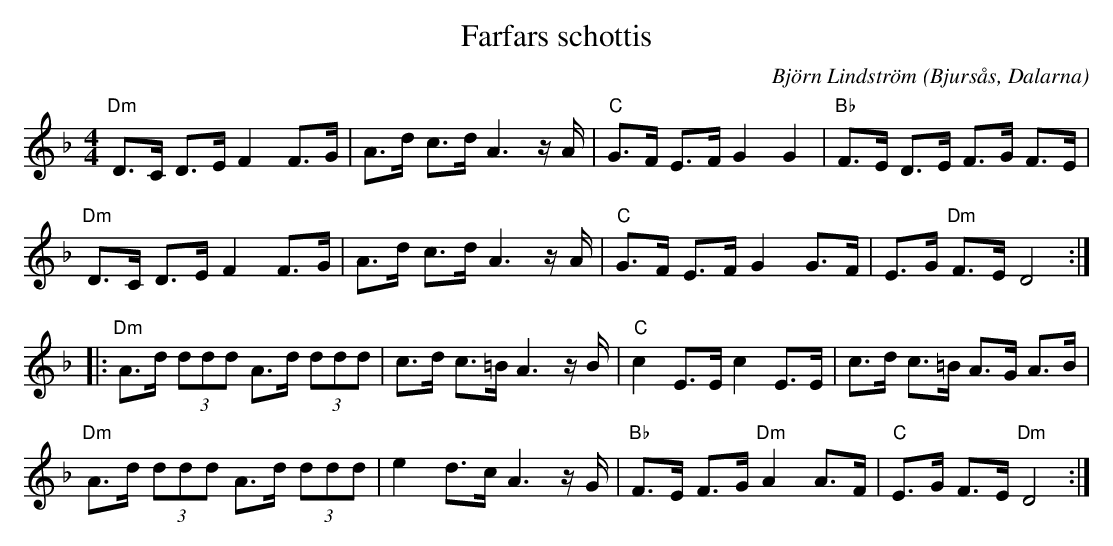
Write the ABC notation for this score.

X:1
T:Farfars schottis
C:Björn Lindström
Under min tid i lumpen så anordade Lena Jonsson, Bollnäs, då gymnasieelev en låttävling som "projektarbete" uppe i Bollnäs. Jag for dit med lumpenkamrat Robert Reinerstedt som spelade sax och vi framförde denna låt. Låten kom två men den stora äran låg i att den därefter har stått på Bollnäsbygdens spelmanslags standardrepertoar, den har spelats in på skiva i USA av ett par amerikaner och den har spelats av Mikael Nykesenojas "Saftorkester" i Sandviken. Man ska våga visa upp sina låtar fick jag lära mig i Bollnäs!
O:Bjursås, Dalarna
L:1/8
M:4/4
K:Dm
"Dm" D>C D>E F2 F>G | A>d c>d A3 z/ A/ |"C" G>F E>F G2 G2 |"Bb" F>E D>E F>G F>E | %4
"Dm" D>C D>E F2 F>G |$ A>d c>d A3 z/ A/ |"C" G>F E>F G2 G>F | E>G"Dm" F>E D4 :: %8
"Dm" A>d (3ddd A>d (3ddd | c>d c>=B A3 z/ B/ |$"C" c2 E>E c2 E>E | c>d c>=B A>G A>B | %12
"Dm" A>d (3ddd A>d (3ddd | e2 d>c A3 z/ G/ |"Bb" F>E F>G"Dm" A2 A>F |$"C" E>G F>E"Dm" D4 :| %16
